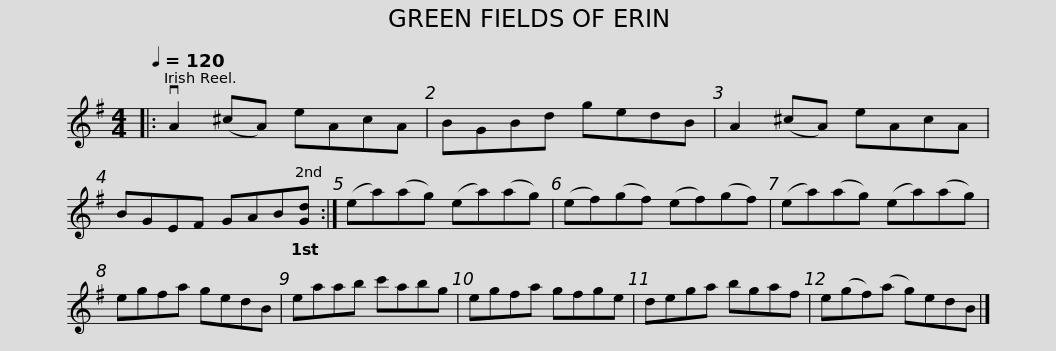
X:1
L:1/8
Q:1/4=120
M:4/4
I:linebreak $
K:G
V:1 treble
V:1
|: vA2 (^cA) eAcA | BGBd gedB | A2 (^cA) eAcA | BGEF GAB[Gd] :| (ea)(ag) (ea)(ag) |$ %5
 (ef)(gf) (ef)(gf) | (ea)(ag) (ea)(ag) | egfa gedB | eaab c'abg | egfa gfge |$ %10
 dega bgaf | e(gf)(a g)edB |] %12
